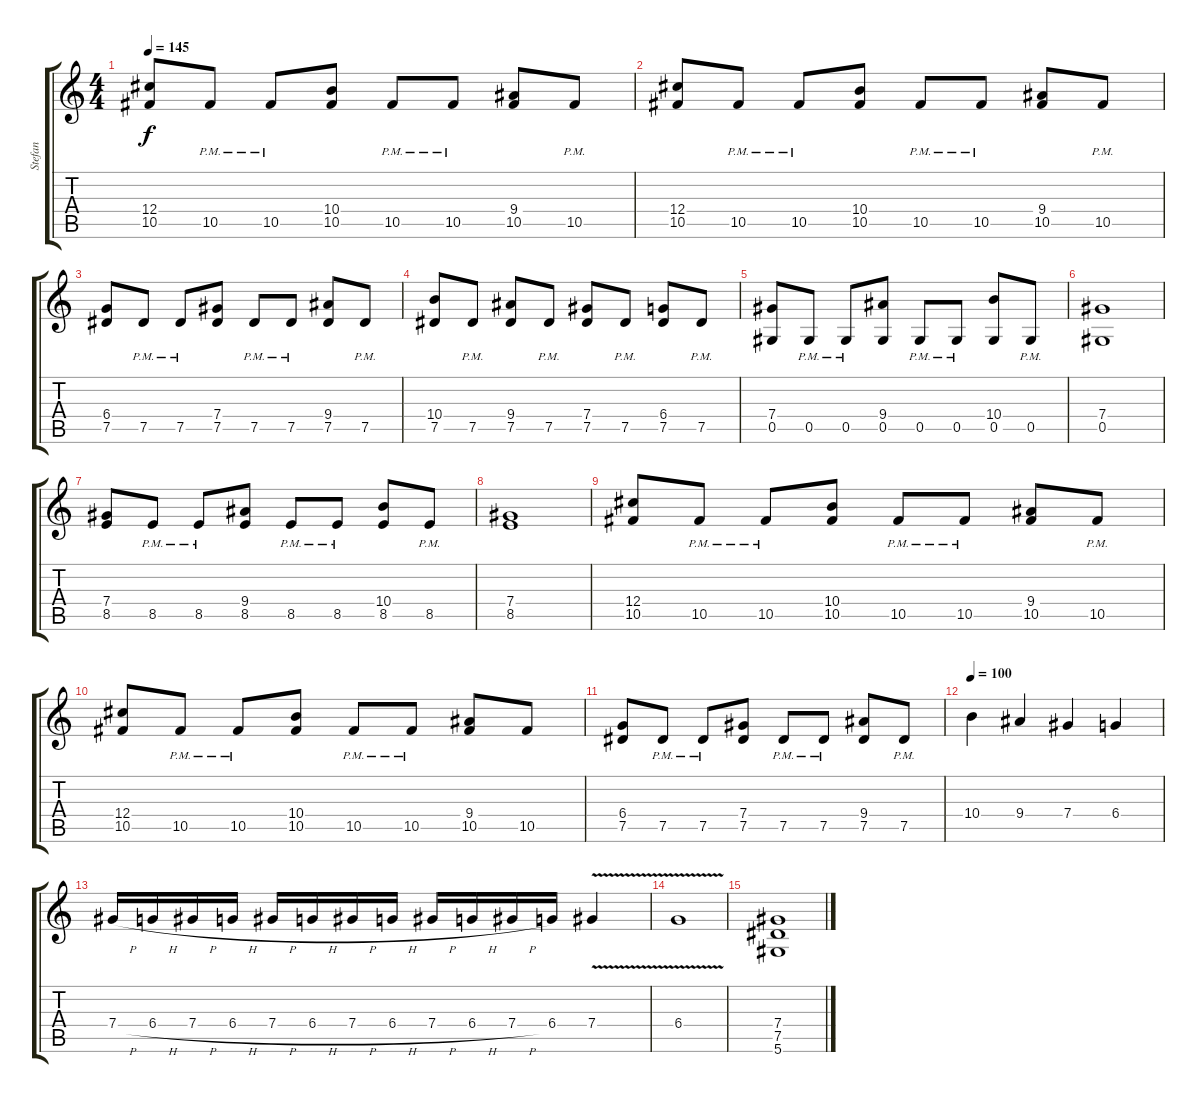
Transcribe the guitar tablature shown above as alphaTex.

\track ("Stefan" "Stefan") {instrument distortionguitar}
\staff {score tabs}
\tuning (Eb4 Bb3 Gb3 Db3 Ab2 Eb2) {hide}
\ts (4 4)
\tempo 145
\clef g2
\ks c
(12.4 10.5).8{dy f} 10.5{pm}.8 10.5{pm}.8 (10.4 10.5).8 10.5{pm}.8 10.5{pm}.8 (9.4 10.5).8 10.5{pm}.8 |
(12.4 10.5).8 10.5{pm}.8 10.5{pm}.8 (10.4 10.5).8 10.5{pm}.8 10.5{pm}.8 (9.4 10.5).8 10.5{pm}.8 |
(6.4 7.5).8 7.5{pm}.8 7.5{pm}.8 (7.4 7.5).8 7.5{pm}.8 7.5{pm}.8 (9.4 7.5).8 7.5{pm}.8 |
(10.4 7.5).8 7.5{pm}.8 (9.4 7.5).8 7.5{pm}.8 (7.4 7.5).8 7.5{pm}.8 (6.4 7.5).8 7.5{pm}.8 |
(7.4 0.5).8 0.5{pm}.8 0.5{pm}.8 (9.4 0.5).8 0.5{pm}.8 0.5{pm}.8 (10.4 0.5).8 0.5{pm}.8 |
(7.4 0.5).1 |
(7.4 8.5).8 8.5{pm}.8 8.5{pm}.8 (9.4 8.5).8 8.5{pm}.8 8.5{pm}.8 (10.4 8.5).8 8.5{pm}.8 |
(7.4 8.5).1 |
(12.4 10.5).8 10.5{pm}.8 10.5{pm}.8 (10.4 10.5).8 10.5{pm}.8 10.5{pm}.8 (9.4 10.5).8 10.5{pm}.8 |
(12.4 10.5).8 10.5{pm}.8 10.5{pm}.8 (10.4 10.5).8 10.5{pm}.8 10.5{pm}.8 (9.4 10.5).8 10.5.8 |
(6.4 7.5).8 7.5{pm}.8 7.5{pm}.8 (7.4 7.5).8 7.5{pm}.8 7.5{pm}.8 (9.4 7.5).8 7.5{pm}.8 |
\tempo 105
\tempo 100
10.4.4 9.4.4 7.4.4 6.4.4 |
7.4{h}.16 6.4{h}.16 7.4{h}.16 6.4{h}.16 7.4{h}.16 6.4{h}.16 7.4{h}.16 6.4{h}.16 7.4{h}.16 6.4{h}.16 7.4{h}.16 6.4.16 7.4{v}.4 |
6.4{v}.1 |
(7.4 7.5 5.6).1
